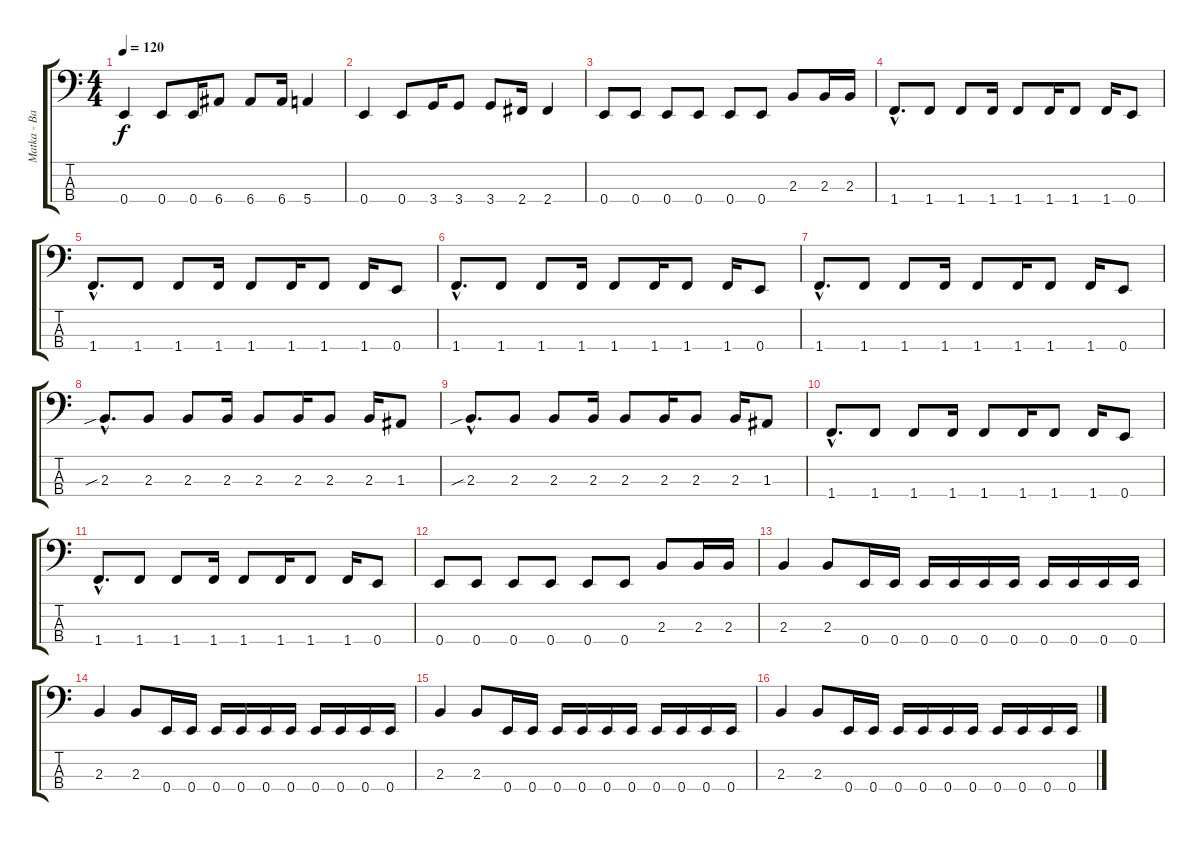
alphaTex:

\track ("Matka - Bass" "Matka - Ba") {instrument electricbassfinger}
\staff {score tabs}
\tuning (G2 D2 A1 E1) {hide}
\ts (4 4)
\tempo 120
\clef f4
\ks c
0.4.4{dy f} 0.4.8 0.4.16 6.4.8 6.4.8 6.4.16 5.4.4 |
0.4.4 0.4.8 3.4.16 3.4.8 3.4.8 2.4.16 2.4.4 |
0.4.8 0.4.8 0.4.8 0.4.8 0.4.8 0.4.8 2.3.8 2.3.16 2.3.16 |
1.4{hac}.8{d} 1.4.8 1.4.8 1.4.16 1.4.8 1.4.16 1.4.8 1.4.16 0.4.8 |
1.4{hac}.8{d} 1.4.8 1.4.8 1.4.16 1.4.8 1.4.16 1.4.8 1.4.16 0.4.8 |
1.4{hac}.8{d} 1.4.8 1.4.8 1.4.16 1.4.8 1.4.16 1.4.8 1.4.16 0.4.8 |
1.4{hac}.8{d} 1.4.8 1.4.8 1.4.16 1.4.8 1.4.16 1.4.8 1.4.16 0.4.8 |
2.3{sib hac}.8{d} 2.3.8 2.3.8 2.3.16 2.3.8 2.3.16 2.3.8 2.3.16 1.3.8 |
2.3{sib hac}.8{d} 2.3.8 2.3.8 2.3.16 2.3.8 2.3.16 2.3.8 2.3.16 1.3.8 |
1.4{hac}.8{d} 1.4.8 1.4.8 1.4.16 1.4.8 1.4.16 1.4.8 1.4.16 0.4.8 |
1.4{hac}.8{d} 1.4.8 1.4.8 1.4.16 1.4.8 1.4.16 1.4.8 1.4.16 0.4.8 |
0.4.8 0.4.8 0.4.8 0.4.8 0.4.8 0.4.8 2.3.8 2.3.16 2.3.16 |
2.3.4 2.3.8 0.4.16 0.4.16 0.4.16 0.4.16 0.4.16 0.4.16 0.4.16 0.4.16 0.4.16 0.4.16 |
2.3.4 2.3.8 0.4.16 0.4.16 0.4.16 0.4.16 0.4.16 0.4.16 0.4.16 0.4.16 0.4.16 0.4.16 |
2.3.4 2.3.8 0.4.16 0.4.16 0.4.16 0.4.16 0.4.16 0.4.16 0.4.16 0.4.16 0.4.16 0.4.16 |
2.3.4 2.3.8 0.4.16 0.4.16 0.4.16 0.4.16 0.4.16 0.4.16 0.4.16 0.4.16 0.4.16 0.4.16
